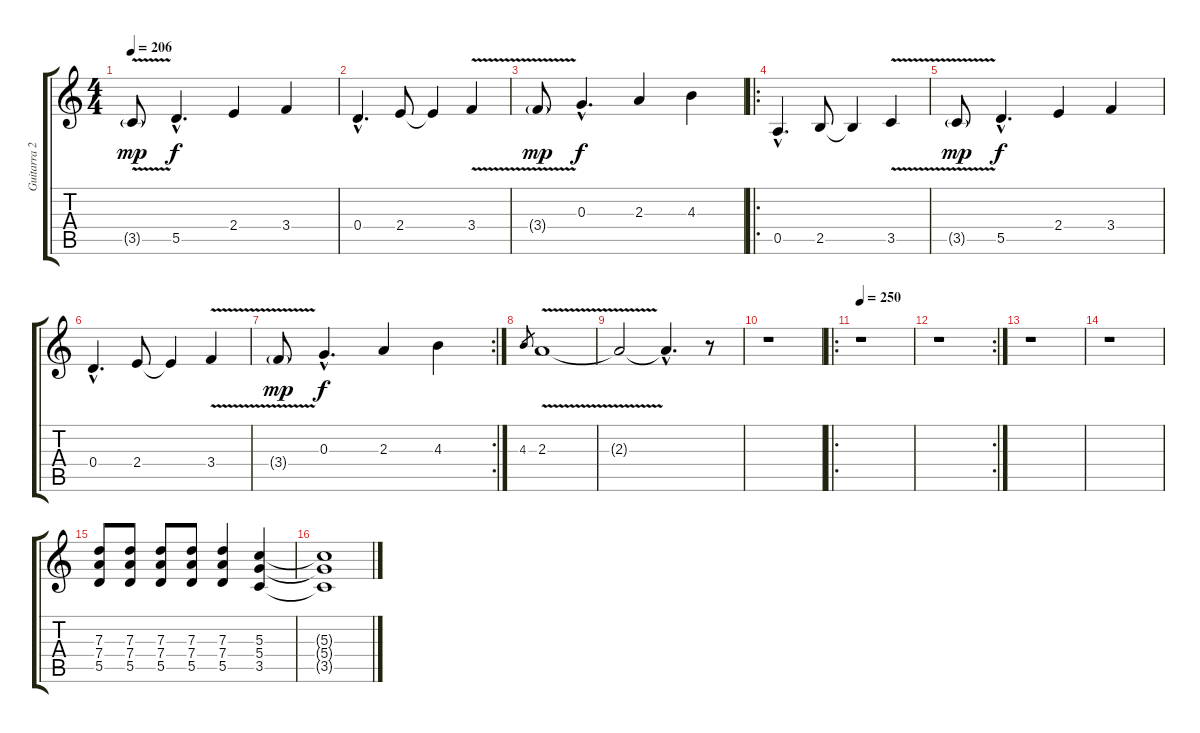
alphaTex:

\track ("Guitarra 2" "Guitarra 2") {instrument distortionguitar}
\staff {score tabs}
\tuning (E4 B3 G3 D3 A2 E2) {hide}
\ts (4 4)
\tempo 206
\clef g2
\ks c
3.5{v g}.8{dy mp} 5.5{hac}.4{d dy f} 2.4.4 3.4.4 |
0.4{hac}.4{d} 2.4.8 2.4{t}.4 3.4{v}.4 |
3.4{v g}.8{dy mp} 0.3{hac}.4{d dy f} 2.3.4 4.3.4 |
\ro
0.5{hac}.4{d} 2.5.8 2.5{t}.4 3.5{v}.4 |
3.5{v g}.8{dy mp} 5.5{hac}.4{d dy f} 2.4.4 3.4.4 |
0.4{hac}.4{d} 2.4.8 2.4{t}.4 3.4{v}.4 |
\rc 2
3.4{v g}.8{dy mp} 0.3{hac}.4{d dy f} 2.3.4 4.3.4 |
4.3.8{gr} 2.3{v}.1 |
2.3{t}.2 2.3{hac t}.4{d} r.8 |
r.1 |
\ro
\tempo 250
r.1 |
\rc 2
r.1 |
r.1 |
r.1 |
(7.3 7.4 5.5).8 (7.3 7.4 5.5).8 (7.3 7.4 5.5).8 (7.3 7.4 5.5).8 (7.3 7.4 5.5).4 (5.3 5.4 3.5).4 |
(5.3{t} 5.4{t} 3.5{t}).1
